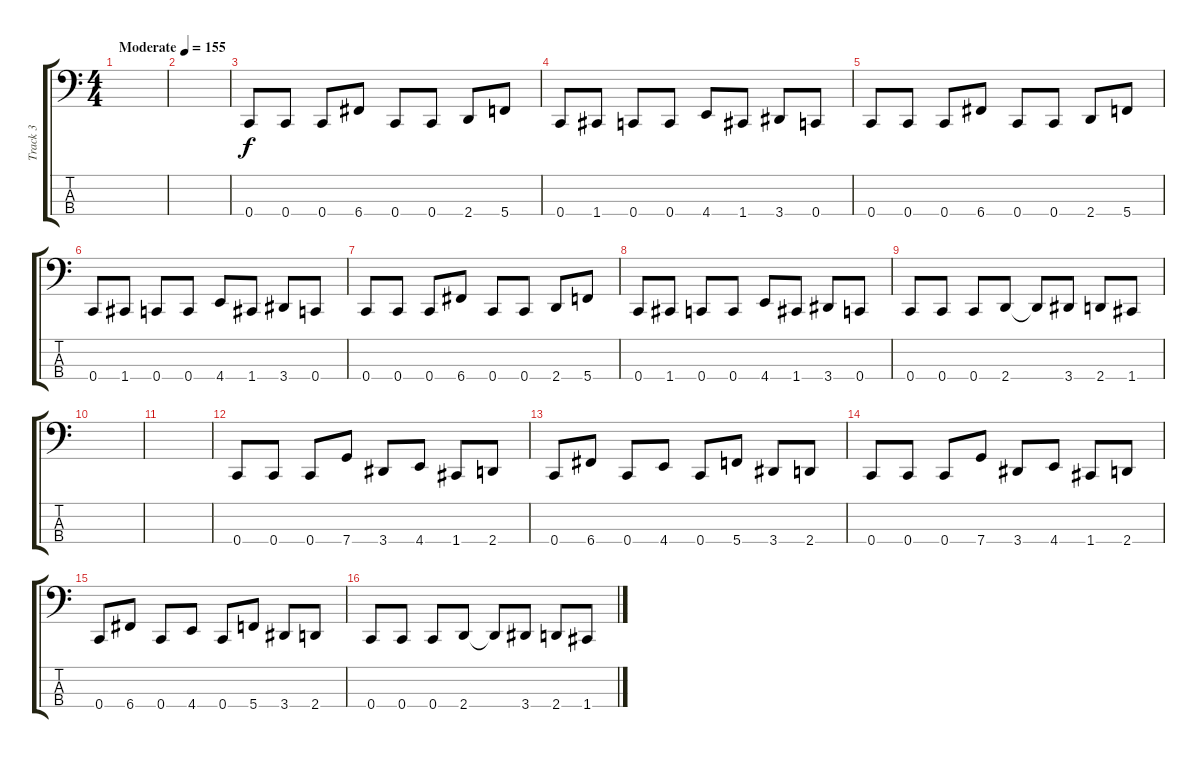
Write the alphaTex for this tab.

\track ("Track 3" "Track 3") {instrument electricbassfinger}
\staff {score tabs}
\tuning (F2 C2 G1 C1) {hide}
\ts (4 4)
\tempo (155 "Moderate")
\clef f4
\ks c
|
|
0.4.8 0.4.8 0.4.8 6.4.8 0.4.8 0.4.8 2.4.8 5.4.8 |
0.4.8 1.4.8 0.4.8 0.4.8 4.4.8 1.4.8 3.4.8 0.4.8 |
0.4.8 0.4.8 0.4.8 6.4.8 0.4.8 0.4.8 2.4.8 5.4.8 |
0.4.8 1.4.8 0.4.8 0.4.8 4.4.8 1.4.8 3.4.8 0.4.8 |
0.4.8 0.4.8 0.4.8 6.4.8 0.4.8 0.4.8 2.4.8 5.4.8 |
0.4.8 1.4.8 0.4.8 0.4.8 4.4.8 1.4.8 3.4.8 0.4.8 |
0.4.8 0.4.8 0.4.8 2.4.8 2.4{t}.8 3.4.8 2.4.8 1.4.8 |
|
|
0.4.8 0.4.8 0.4.8 7.4.8 3.4.8 4.4.8 1.4.8 2.4.8 |
0.4.8 6.4.8 0.4.8 4.4.8 0.4.8 5.4.8 3.4.8 2.4.8 |
0.4.8 0.4.8 0.4.8 7.4.8 3.4.8 4.4.8 1.4.8 2.4.8 |
0.4.8 6.4.8 0.4.8 4.4.8 0.4.8 5.4.8 3.4.8 2.4.8 |
0.4.8 0.4.8 0.4.8 2.4.8 2.4{t}.8 3.4.8 2.4.8 1.4.8
